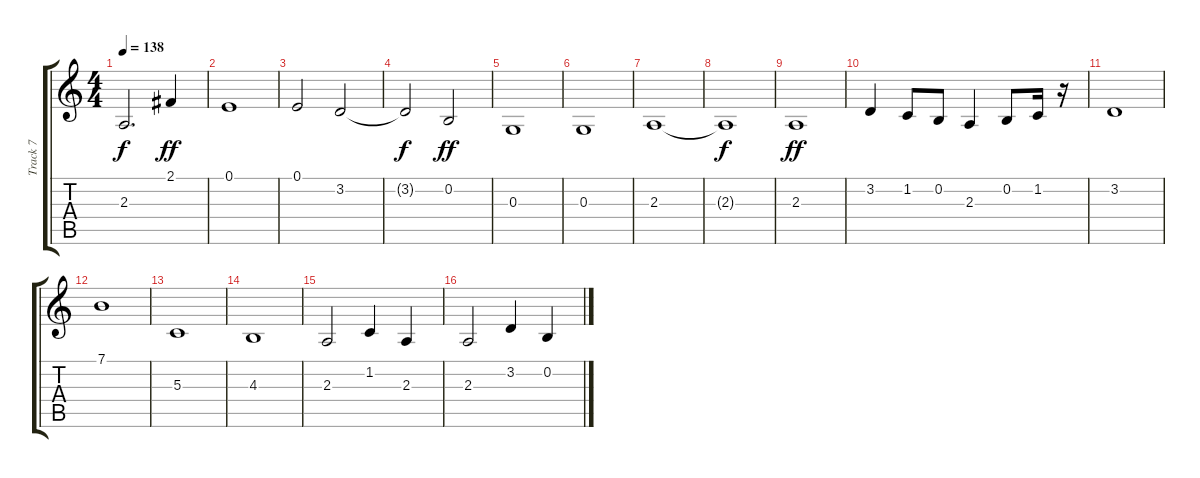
\track ("Track 7" "Track 7") {instrument frenchhorn}
\staff {score tabs}
\tuning (E4 B3 G3 D3 A2 E2) {hide}
\ts (4 4)
\tempo 138
\clef g2
\ks c
2.3.2{d dy f} 2.1.4{dy ff} |
0.1.1 |
0.1.2 3.2.2 |
3.2{t}.2{dy f} 0.2.2{dy ff} |
0.3.1 |
0.3.1 |
2.3.1 |
2.3{t}.1{dy f} |
2.3.1{dy ff} |
3.2.4 1.2.8 0.2.8 2.3.4 0.2.8 1.2.16 r.16 |
3.2.1 |
7.1.1 |
5.3.1 |
4.3.1 |
2.3.2 1.2.4 2.3.4 |
2.3.2 3.2.4 0.2.4
